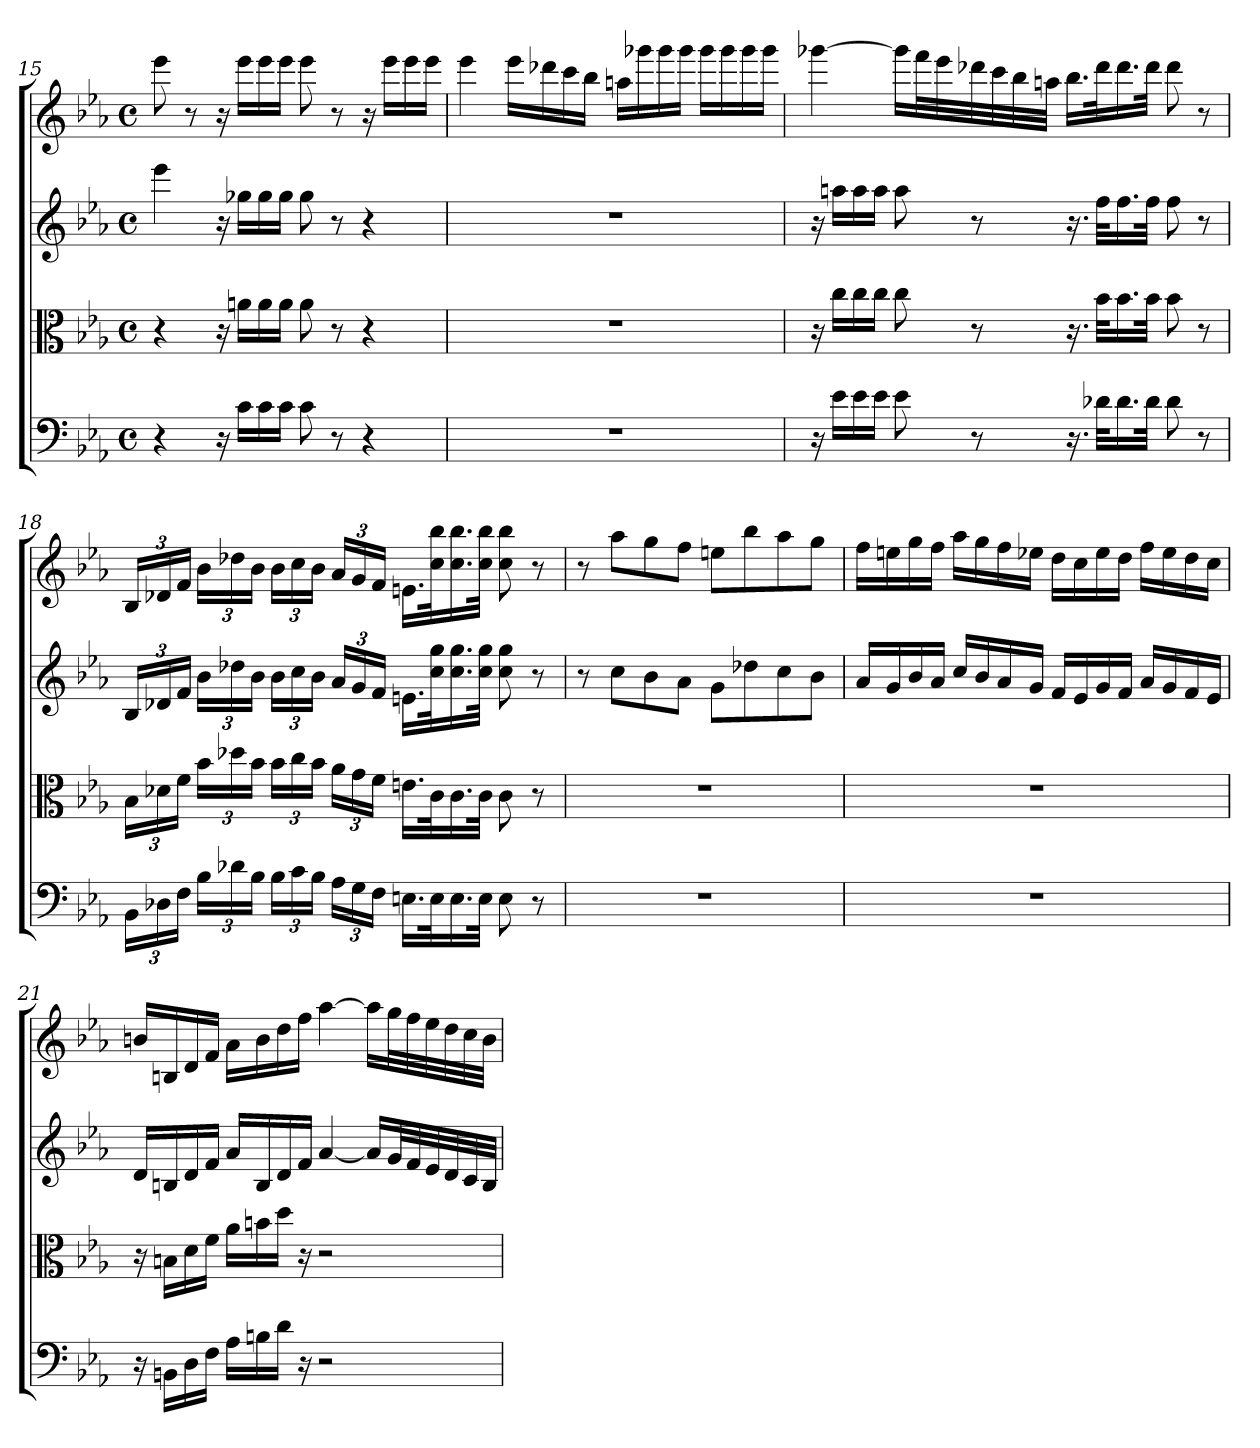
**kern	**kern	**kern	**kern
*part4	*part3	*part2	*part1
*staff4	*staff3	*staff2	*staff1
*clefF4	*clefC3	*clefG2	*clefG2
*k[b-e-a-]	*k[b-e-a-]	*k[b-e-a-]	*k[b-e-a-]
*c:	*c:	*c:	*c:
*M4/4	*M4/4	*M4/4	*M4/4
*met(c)	*met(c)	*met(c)	*met(c)
=15	=15	=15	=15
4r	4r	4eee-\	8eee-\
.	.	.	8r
16r	16r	16r	16r
16c\LL	16an\LL	16gg-X\LL	16eee-\LL
16c\	16a\	16gg-\	16eee-\
16c\JJ	16a\JJ	16gg-\JJ	16eee-\JJ
8c\	8a\	8gg-\	8eee-\
8r	8r	8r	8r
4r	4r	4r	16r
.	.	.	16eee-\LL
.	.	.	16eee-\
.	.	.	16eee-\JJ
=16	=16	=16	=16
1r	1r	1r	4eee-\
.	.	.	16eee-\LL
.	.	.	16ddd-X\
.	.	.	16ccc\
.	.	.	16bb-\JJ
.	.	.	16aan\LL
.	.	.	16ggg-X\
.	.	.	16ggg-\
.	.	.	16ggg-\JJ
.	.	.	16ggg-\LL
.	.	.	16ggg-\
.	.	.	16ggg-\
.	.	.	16ggg-\JJ
=17	=17	=17	=17
16r	16r	16r	[4ggg-X\
16e-\LL	16cc\LL	16aan\LL	.
16e-\	16cc\	16aa\	.
16e-\JJ	16cc\JJ	16aa\JJ	.
8e-\	8cc\	8aa\	16ggg-\LL]
.	.	.	32fff\L
.	.	.	32eee-\
8r	8r	8r	32ddd-X\
.	.	.	32ccc\
.	.	.	32bb-\
.	.	.	32aan\JJJ
16.r	16.r	16.r	16.bb-\LL
32d-X\KLL	32b-\KLL	32ff\KLL	32ddd-\K
16.d-\	16.b-\	16.ff\	16.ddd-\
32d-\JJk	32b-\JJk	32ff\JJk	32ddd-\JJk
8d-\	8b-\	8ff\	8ddd-\
8r	8r	8r	8r
=18	=18	=18	=18
24BB-\LL	24B-\LL	24B-/LL	24B-/LL
24D-X\	24d-X\	24d-X/	24d-X/
24F\JJ	24f\JJ	24f/JJ	24f/JJ
24B-\LL	24b-\LL	24b-\LL	24b-\LL
24d-X\	24dd-X\	24dd-X\	24dd-X\
24B-\JJ	24b-\JJ	24b-\JJ	24b-\JJ
24B-\LL	24b-\LL	24b-\LL	24b-\LL
24c\	24cc\	24cc\	24cc\
24B-\JJ	24b-\JJ	24b-\JJ	24b-\JJ
24A-\LL	24a-\LL	24a-/LL	24a-/LL
24G\	24g\	24g/	24g/
24F\JJ	24f\JJ	24f/JJ	24f/JJ
16.En\LL	16.en\LL	16.en\LL	16.en\LL
32E\K	32c\K	32cc\ 32gg\K	32cc\ 32bb-\K
16.E\	16.c\	16.cc\ 16.gg\	16.cc\ 16.bb-\
32E\JJk	32c\JJk	32cc\ 32gg\JJk	32cc\ 32bb-\JJk
8E\	8c\	8cc\ 8gg\	8cc\ 8bb-\
8r	8r	8r	8r
=19	=19	=19	=19
1r	1r	8r	8r
.	.	8cc\L	8aa-\L
.	.	8b-\	8gg\
.	.	8a-\J	8ff\J
.	.	8g\L	8een\L
.	.	8dd-X\	8bb-\
.	.	8cc\	8aa-\
.	.	8b-\J	8gg\J
=20	=20	=20	=20
1r	1r	16a-/LL	16ff\LL
.	.	16g/	16een\
.	.	16b-/	16gg\
.	.	16a-/JJ	16ff\JJ
.	.	16cc/LL	16aa-\LL
.	.	16b-/	16gg\
.	.	16a-/	16ff\
.	.	16g/JJ	16ee-X\JJ
.	.	16f/LL	16dd\LL
.	.	16e-/	16cc\
.	.	16g/	16ee-\
.	.	16f/JJ	16dd\JJ
.	.	16a-/LL	16ff\LL
.	.	16g/	16ee-\
.	.	16f/	16dd\
.	.	16e-/JJ	16cc\JJ
=21	=21	=21	=21
16r	16r	16d/LL	16bn/LL
16BBn\LL	16Bn\LL	16Bn/	16Bn/
16D\	16d\	16d/	16d/
16F\JJ	16f\JJ	16f/JJ	16f/JJ
16A-\LL	16a-\LL	16a-/LL	16a-\LL
16Bn\	16bn\	16B/	16b\
16d\JJ	16dd\JJ	16d/	16dd\
16r	16r	16f/JJ	16ff\JJ
2r	2r	[4a-/	[4aa-\
.	.	16a-/LL]	16aa-\LL]
.	.	32g/L	32gg\L
.	.	32f/	32ff\
.	.	32e-/	32ee-\
.	.	32d/	32dd\
.	.	32c/	32cc\
.	.	32B/JJJ	32b\JJJ
=	=	=	=
*-	*-	*-	*-
